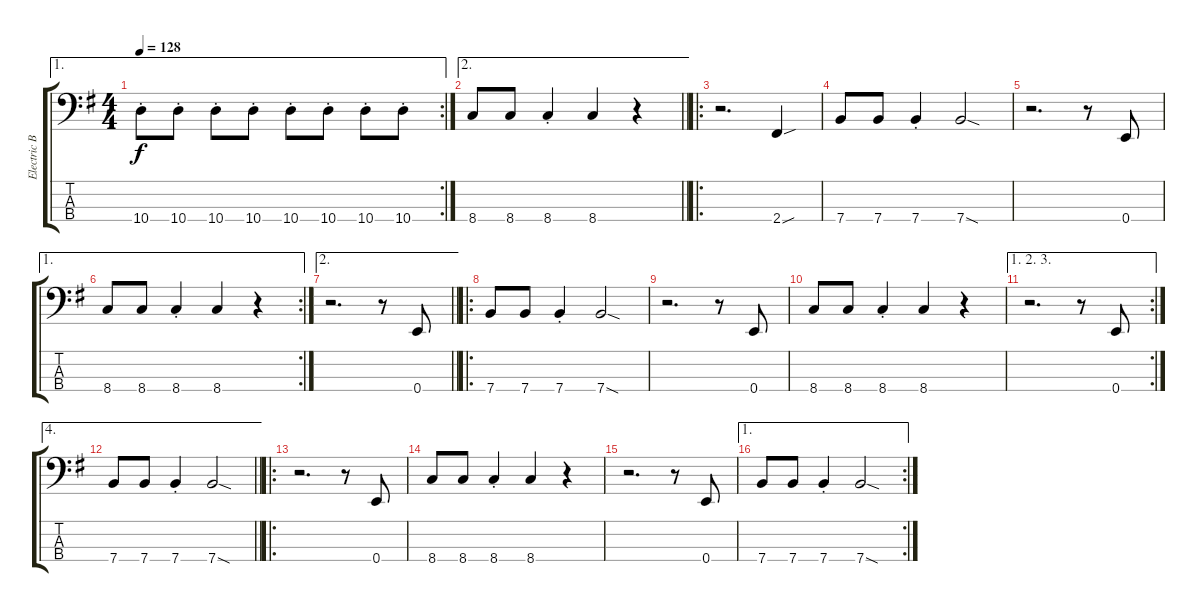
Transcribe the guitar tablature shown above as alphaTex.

\track ("Electric Bass" "Electric B") {instrument electricbassfinger}
\staff {score tabs}
\tuning (G2 D2 A1 E1) {hide}
\ae 1
\rc 2
\ts (4 4)
\tempo 128
\clef f4
\ks g
10.4{st}.8{dy f} 10.4{st}.8 10.4{st}.8 10.4{st}.8 10.4{st}.8 10.4{st}.8 10.4{st}.8 10.4{st}.8 |
\ae 2
\barLineRight lightlight
8.4.8 8.4.8 8.4{st}.4 8.4.4 r.4 |
\ro
r.2{d} 2.4{sou}.4 |
7.4.8 7.4.8 7.4{st}.4 7.4{sod}.2 |
r.2{d} r.8 0.4.8 |
\ae 1
\rc 2
8.4.8 8.4.8 8.4{st}.4 8.4.4 r.4 |
\ae 2
\barLineRight lightlight
r.2{d} r.8 0.4.8 |
\ro
7.4.8 7.4.8 7.4{st}.4 7.4{sod}.2 |
r.2{d} r.8 0.4.8 |
8.4.8 8.4.8 8.4{st}.4 8.4.4 r.4 |
\ae (1 2 3)
\rc 2
r.2{d} r.8 0.4.8 |
\ae 4
\barLineRight lightlight
7.4.8 7.4.8 7.4{st}.4 7.4{sod}.2 |
\ro
r.2{d} r.8 0.4.8 |
8.4.8 8.4.8 8.4{st}.4 8.4.4 r.4 |
r.2{d} r.8 0.4.8 |
\ae 1
\rc 2
7.4.8 7.4.8 7.4{st}.4 7.4{sod}.2
